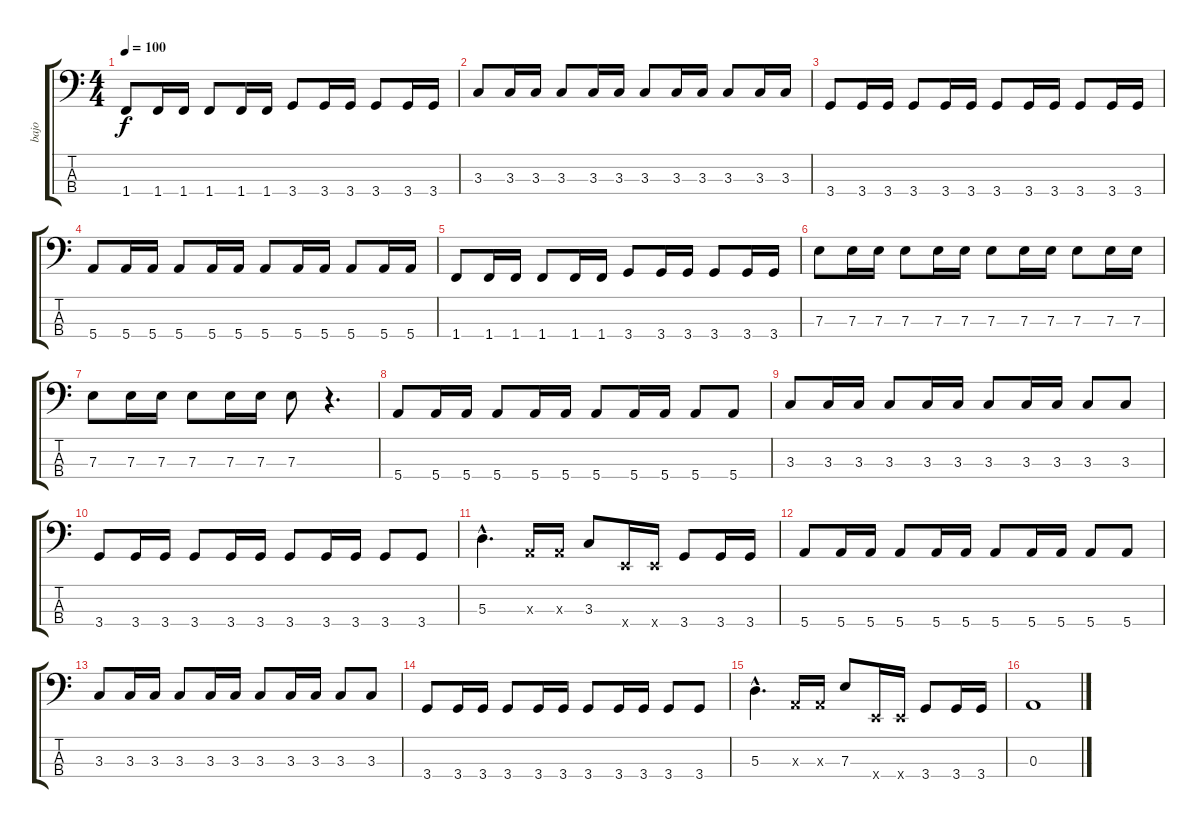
\track ("bajo" "bajo") {instrument electricbassfinger}
\staff {score tabs}
\tuning (G2 D2 A1 E1) {hide}
\ts (4 4)
\tempo 100
\clef f4
\ks c
1.4.8{dy f} 1.4.16 1.4.16 1.4.8 1.4.16 1.4.16 3.4.8 3.4.16 3.4.16 3.4.8 3.4.16 3.4.16 |
3.3.8 3.3.16 3.3.16 3.3.8 3.3.16 3.3.16 3.3.8 3.3.16 3.3.16 3.3.8 3.3.16 3.3.16 |
3.4.8 3.4.16 3.4.16 3.4.8 3.4.16 3.4.16 3.4.8 3.4.16 3.4.16 3.4.8 3.4.16 3.4.16 |
5.4.8 5.4.16 5.4.16 5.4.8 5.4.16 5.4.16 5.4.8 5.4.16 5.4.16 5.4.8 5.4.16 5.4.16 |
1.4.8 1.4.16 1.4.16 1.4.8 1.4.16 1.4.16 3.4.8 3.4.16 3.4.16 3.4.8 3.4.16 3.4.16 |
7.3.8 7.3.16 7.3.16 7.3.8 7.3.16 7.3.16 7.3.8 7.3.16 7.3.16 7.3.8 7.3.16 7.3.16 |
7.3.8 7.3.16 7.3.16 7.3.8 7.3.16 7.3.16 7.3.8 r.4{d} |
\section ("" "")
5.4.8 5.4.16 5.4.16 5.4.8 5.4.16 5.4.16 5.4.8 5.4.16 5.4.16 5.4.8 5.4.8 |
3.3.8 3.3.16 3.3.16 3.3.8 3.3.16 3.3.16 3.3.8 3.3.16 3.3.16 3.3.8 3.3.8 |
3.4.8 3.4.16 3.4.16 3.4.8 3.4.16 3.4.16 3.4.8 3.4.16 3.4.16 3.4.8 3.4.8 |
5.3{hac}.4{d} 0.3{x}.16 0.3{x}.16 3.3.8 0.4{x}.16 0.4{x}.16 3.4.8 3.4.16 3.4.16 |
5.4.8 5.4.16 5.4.16 5.4.8 5.4.16 5.4.16 5.4.8 5.4.16 5.4.16 5.4.8 5.4.8 |
3.3.8 3.3.16 3.3.16 3.3.8 3.3.16 3.3.16 3.3.8 3.3.16 3.3.16 3.3.8 3.3.8 |
3.4.8 3.4.16 3.4.16 3.4.8 3.4.16 3.4.16 3.4.8 3.4.16 3.4.16 3.4.8 3.4.8 |
5.3{hac}.4{d} 0.3{x}.16 0.3{x}.16 7.3.8 0.4{x}.16 0.4{x}.16 3.4.8 3.4.16 3.4.16 |
\section ("" "")
0.3.1
